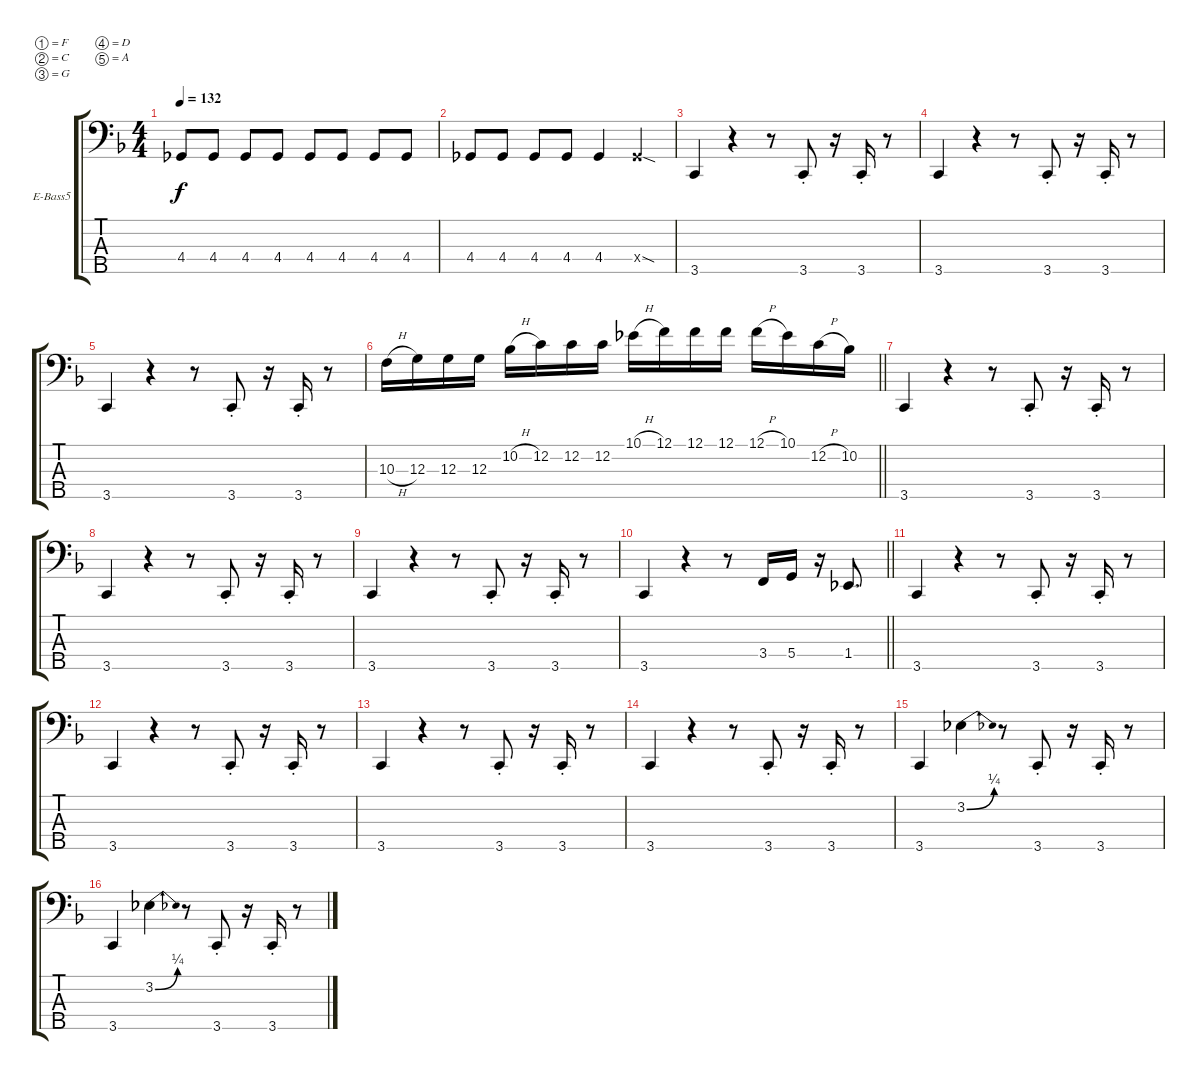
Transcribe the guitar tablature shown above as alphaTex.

\bracketExtendMode groupsimilarinstruments
\firstSystemTrackNameOrientation horizontal
\otherSystemsTrackNameOrientation horizontal
\track ("Untitled" "E-Bass5") {instrument electricbassfinger}
\staff {score tabs}
\tuning (F2 C2 G1 D1 A0)
\ts (4 4)
\tempo 132
\clef f4
\ks f
4.4.8{dy f} 4.4.8 4.4.8 4.4.8 4.4.8 4.4.8 4.4.8 4.4.8 |
4.4.8 4.4.8 4.4.8 4.4.8 4.4.4 4.4{sod x}.4 |
3.5.4 r.4 r.8 3.5{st}.8 r.16 3.5{st}.16 r.8 |
3.5.4 r.4 r.8 3.5{st}.8 r.16 3.5{st}.16 r.8 |
3.5.4 r.4 r.8 3.5{st}.8 r.16 3.5{st}.16 r.8 |
\barLineRight lightlight
10.3{h}.16 12.3.16 12.3.16 12.3.16 10.2{h}.16 12.2.16 12.2.16 12.2.16 10.1{h}.16 12.1.16 12.1.16 12.1.16 12.1{h}.16 10.1.16 12.2{h}.16 10.2.16 |
3.5.4 r.4 r.8 3.5{st}.8 r.16 3.5{st}.16 r.8 |
3.5.4 r.4 r.8 3.5{st}.8 r.16 3.5{st}.16 r.8 |
3.5.4 r.4 r.8 3.5{st}.8 r.16 3.5{st}.16 r.8 |
\barLineRight lightlight
3.5.4 r.4 r.8 3.4.16 5.4.16 r.16 1.4.8{d} |
3.5.4 r.4 r.8 3.5{st}.8 r.16 3.5{st}.16 r.8 |
3.5.4 r.4 r.8 3.5{st}.8 r.16 3.5{st}.16 r.8 |
3.5.4 r.4 r.8 3.5{st}.8 r.16 3.5{st}.16 r.8 |
3.5.4 r.4 r.8 3.5{st}.8 r.16 3.5{st}.16 r.8 |
3.5.4 3.2{be (bend 0 0 60 1)}.4 r.8 3.5{st}.8 r.16 3.5{st}.16 r.8 |
3.5.4 3.2{be (bend 0 0 60 1)}.4 r.8 3.5{st}.8 r.16 3.5{st}.16 r.8
